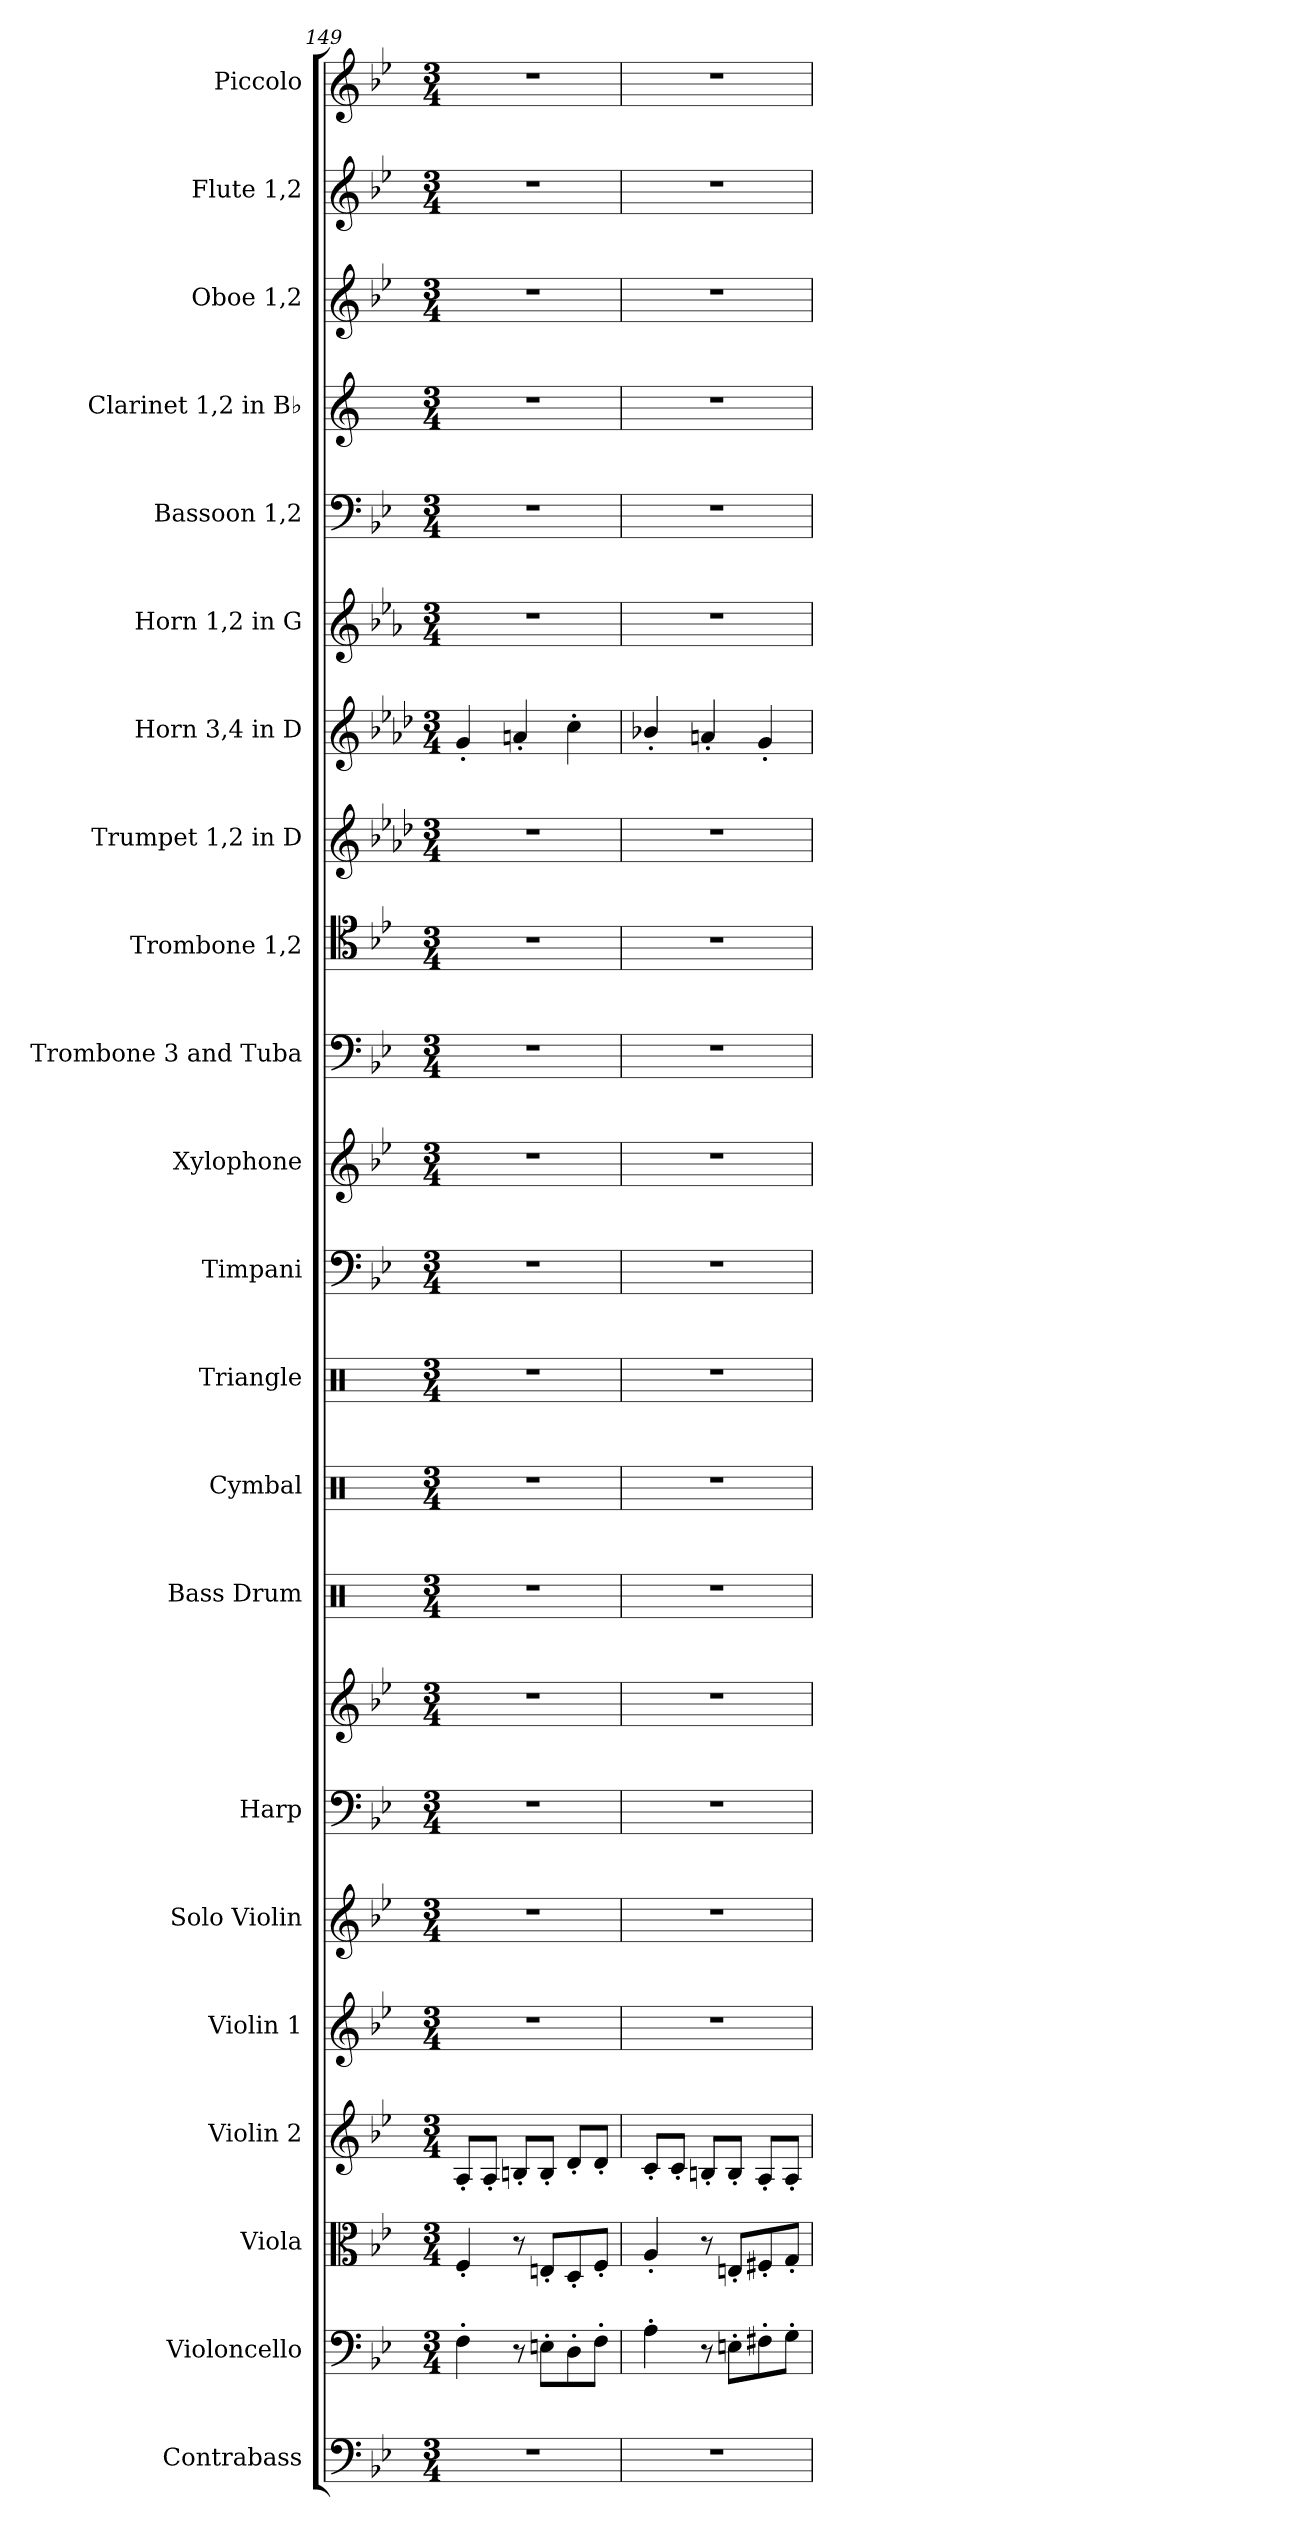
**kern	**kern	**kern	**kern	**kern	**kern	**kern	**kern	**kern	**kern	**kern	**kern	**kern	**kern	**kern	**kern	**kern	**kern	**kern	**kern	**kern	**kern	**kern
*part22	*part21	*part20	*part19	*part18	*part17	*part16	*part16	*part15	*part14	*part13	*part12	*part11	*part10	*part9	*part8	*part7	*part6	*part5	*part4	*part3	*part2	*part1
*staff23	*staff22	*staff21	*staff20	*staff19	*staff18	*staff17	*staff16	*staff15	*staff14	*staff13	*staff12	*staff11	*staff10	*staff9	*staff8	*staff7	*staff6	*staff5	*staff4	*staff3	*staff2	*staff1
*I"Contrabass	*I"Violoncello	*I"Viola	*I"Violin 2	*I"Violin 1	*I"Solo Violin	*I"Harp	*	*I"Bass Drum	*I"Cymbal	*I"Triangle	*I"Timpani	*I"Xylophone	*I"Trombone 3 and Tuba	*I"Trombone 1,2	*I"Trumpet 1,2 in D	*I"Horn 3,4 in D	*I"Horn 1,2 in G	*I"Bassoon 1,2	*I"Clarinet 1,2 in B♭	*I"Oboe 1,2	*I"Flute 1,2	*I"Piccolo
*I'Cb.	*I'Vc.	*I'Vla.	*I'Vln. 2	*I'Vln. 1	*I'Solo Vln.	*I'Hrp.	*	*I'B.D	*I'Cym.	*I'Trgl.	*I'Timp.	*I'Xyl.	*I'Tbn. 3 and Tba.	*I'Tbn. 1,2	*I'Tpt. 1,2 in D	*I'Hn. 3,4 in D	*I'Hn. 1,2 in G	*I'Bsn. 1,2	*I'Cl. 1,2 in B♭	*I'Ob. 1,2	*I'Fl. 1,2	*I'Picc.
*clefF4	*clefF4	*clefC3	*clefG2	*clefG2	*clefG2	*clefF4	*clefG2	*clefX	*clefX	*clefX	*clefF4	*clefG2	*clefF4	*clefC4	*clefG2	*clefG2	*clefG2	*clefF4	*clefG2	*clefG2	*clefG2	*clefG2
*ITrd7c12	*	*	*	*	*	*	*	*	*	*	*	*ITrd-7c-12	*	*	*ITrd-1c-2	*ITrd6c10	*ITrd3c5	*	*ITrd1c2	*	*	*ITrd-7c-12
*k[b-e-]	*k[b-e-]	*k[b-e-]	*k[b-e-]	*k[b-e-]	*k[b-e-]	*k[b-e-]	*k[b-e-]	*k[]	*k[]	*k[]	*k[b-e-]	*k[b-e-]	*k[b-e-]	*k[b-e-]	*k[b-e-]	*k[b-e-]	*k[b-e-]	*k[b-e-]	*k[b-e-]	*k[b-e-]	*k[b-e-]	*k[b-e-]
*M3/4	*M3/4	*M3/4	*M3/4	*M3/4	*M3/4	*M3/4	*M3/4	*M3/4	*M3/4	*M3/4	*M3/4	*M3/4	*M3/4	*M3/4	*M3/4	*M3/4	*M3/4	*M3/4	*M3/4	*M3/4	*M3/4	*M3/4
=149	=149	=149	=149	=149	=149	=149	=149	=149	=149	=149	=149	=149	=149	=149	=149	=149	=149	=149	=149	=149	=149	=149
2.r	4F'\	4F'/	8A'/L	2.r	2.r	2.r	2.r	2.r	2.r	2.r	2.r	2.r	2.r	2.r	2.r	4A'/	2.r	2.r	2.r	2.r	2.r	2.r
.	.	.	8A'/J	.	.	.	.	.	.	.	.	.	.	.	.	.	.	.	.	.	.	.
.	8r	8r	8Bn'/L	.	.	.	.	.	.	.	.	.	.	.	.	4Bn'/	.	.	.	.	.	.
.	8En'\L	8En'/L	8B'/J	.	.	.	.	.	.	.	.	.	.	.	.	.	.	.	.	.	.	.
.	8D'\	8D'/	8d'/L	.	.	.	.	.	.	.	.	.	.	.	.	4d'\	.	.	.	.	.	.
.	8F'\J	8F'/J	8d'/J	.	.	.	.	.	.	.	.	.	.	.	.	.	.	.	.	.	.	.
=150	=150	=150	=150	=150	=150	=150	=150	=150	=150	=150	=150	=150	=150	=150	=150	=150	=150	=150	=150	=150	=150	=150
2.r	4A'\	4A'/	8c'/L	2.r	2.r	2.r	2.r	2.r	2.r	2.r	2.r	2.r	2.r	2.r	2.r	4cn'/	2.r	2.r	2.r	2.r	2.r	2.r
.	.	.	8c'/J	.	.	.	.	.	.	.	.	.	.	.	.	.	.	.	.	.	.	.
.	8r	8r	8Bn'/L	.	.	.	.	.	.	.	.	.	.	.	.	4Bn'/	.	.	.	.	.	.
.	8En'\L	8En'/L	8B'/J	.	.	.	.	.	.	.	.	.	.	.	.	.	.	.	.	.	.	.
.	8F#X'\	8F#X'/	8A'/L	.	.	.	.	.	.	.	.	.	.	.	.	4A'/	.	.	.	.	.	.
.	8G'\J	8G'/J	8A'/J	.	.	.	.	.	.	.	.	.	.	.	.	.	.	.	.	.	.	.
=	=	=	=	=	=	=	=	=	=	=	=	=	=	=	=	=	=	=	=	=	=	=
*-	*-	*-	*-	*-	*-	*-	*-	*-	*-	*-	*-	*-	*-	*-	*-	*-	*-	*-	*-	*-	*-	*-
